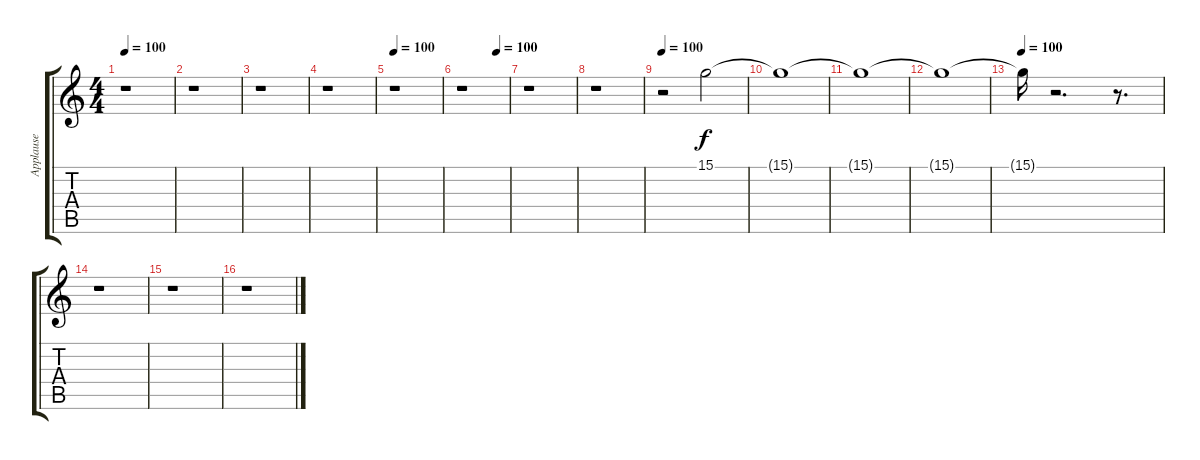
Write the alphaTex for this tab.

\track ("Applause" "Applause") {instrument applause}
\staff {score tabs}
\tuning (E4 B3 G3 D3 A2 E2) {hide}
\ts (4 4)
\tempo 100
\clef g2
\ks c
r.1{dy f instrument applause} |
r.1 |
r.1 |
r.1 |
\tempo 100
r.1 |
\tempo (100 0.75)
r.1 |
r.1 |
r.1 |
\tempo 100
r.2 15.1.2{volume 11} |
15.1{t}.1 |
15.1{t}.1 |
15.1{t}.1 |
\tempo 100
15.1{t}.16 r.2{d} r.8{d} |
r.1 |
r.1 |
r.1
